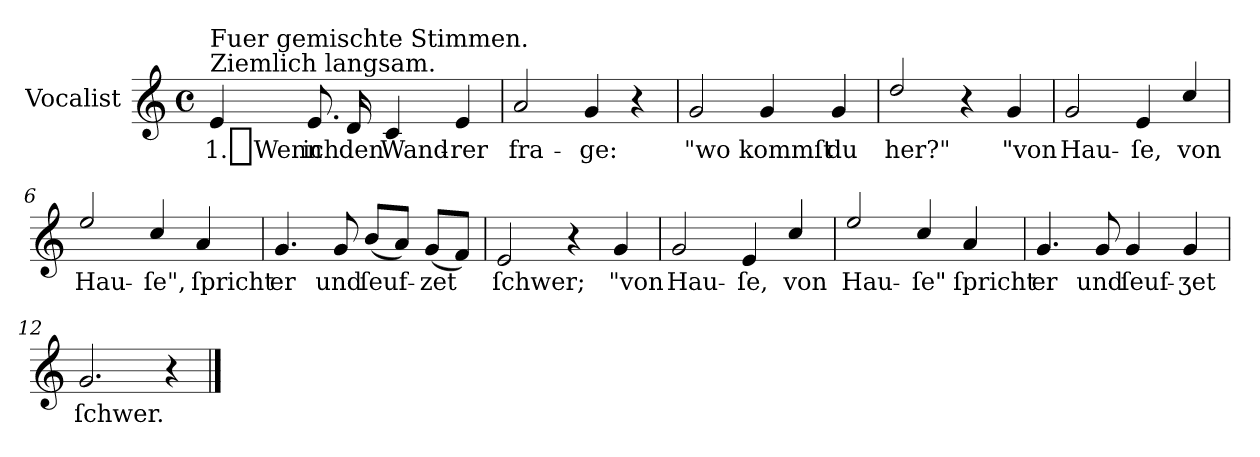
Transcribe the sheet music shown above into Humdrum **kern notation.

**kern	**text
*part1	*part1
*staff1	*staff1
*I"Vocalist	*
*k[]	*
*C:	*
*M4/4	*
*met(c)	*
=1	=1
!LO:TX:a:t=Ziemlich langsam.	!
!LO:TX:a:t=Fuer gemischte Stimmen.	!
4e	1._Wenn
8.e	ich
16d	den
4c	Wand-
4e	-rer
=2	=2
2a	fra-
4g	-ge:
4r	.
=3	=3
2g	"wo
4g	kommſt
4g	du
=4	=4
2dd/	her?"
4r	.
4g	"von
=5	=5
2g	Hau-
4e	-ſe,
4cc/	von
=6	=6
2ee/	Hau-
4cc/	-ſe",
4a	ſpricht
=7	=7
4.g	er
8g	und
(8bL	ſeuf-
8aJ)	.
(8gL	-zet
8fJ)	.
=8	=8
2e	ſchwer;
4r	.
4g	"von
=9	=9
2g	Hau-
4e	-ſe,
4cc/	von
=10	=10
2ee/	Hau-
4cc/	-ſe"
4a	ſpricht
=11	=11
4.g	er
8g	und
4g	ſeuf-
4g	-ʒet
=12	=12
2.g	ſchwer.
4r	.
==	==
*-	*-
